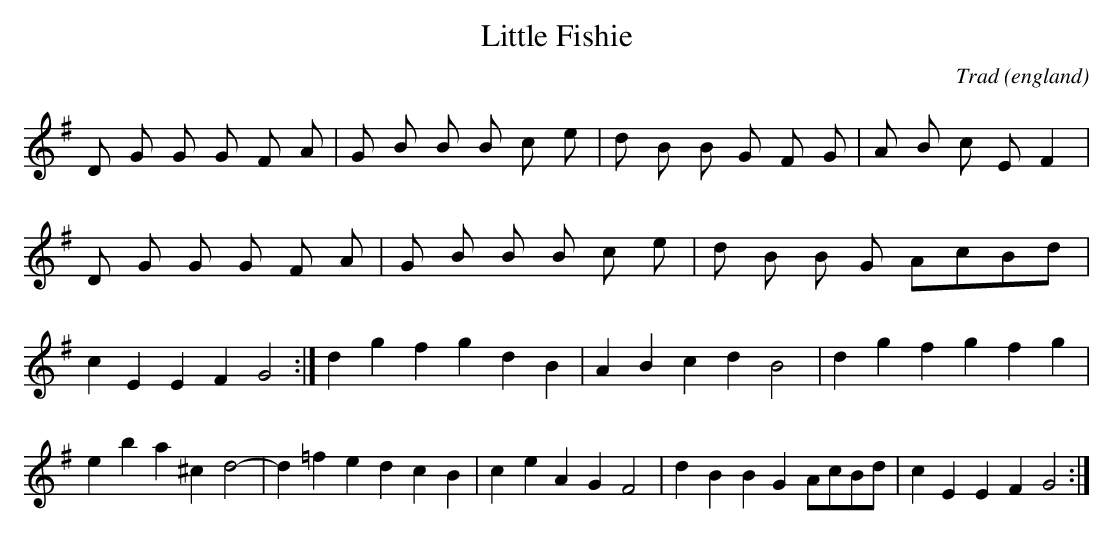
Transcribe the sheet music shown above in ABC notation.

X:1
T:Little Fishie
O:england
C:Trad
M:3/2s
K:G
D G G G F A |G B B B c e| d B B G F G| A B c E F2|  D G G G F A |G B B B c e|\
d B B G \
L:1/8
AcBd| \
L:1/4
c E E F G2:| d g f g d B | A B c d B2| d g f g f g | e b a ^c d2-|d =f e d c B |\
c e A G F2| d B B G \
L:1/8
AcBd |\
L:1/4
c E E F G2:|
